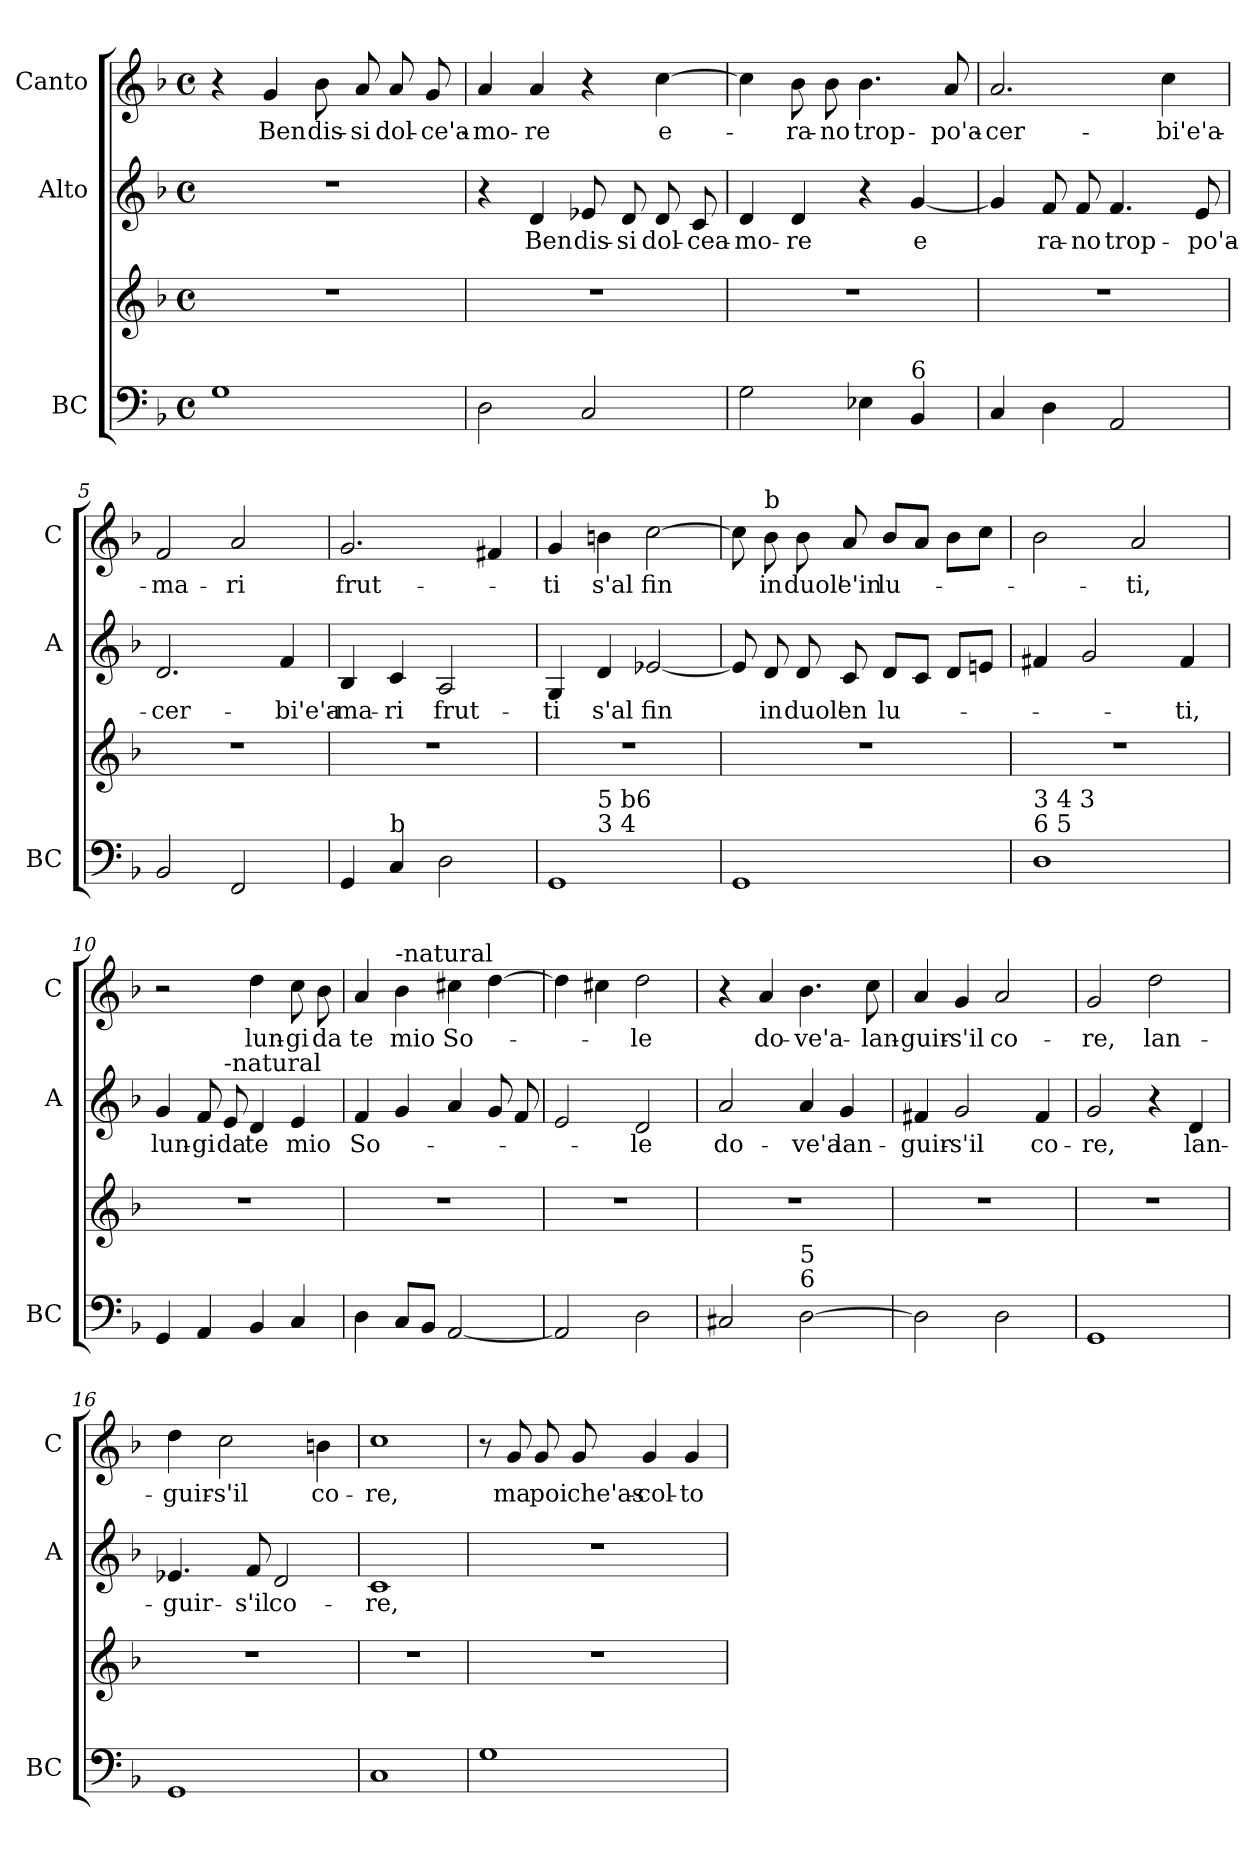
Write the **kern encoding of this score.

**kern	**kern	**kern	**text	**kern	**text
*part3	*part3	*part2	*part2	*part1	*part1
*staff4	*staff3	*staff2	*staff2	*staff1	*staff1
*I"BC	*	*I"Alto	*	*I"Canto	*
*I'BC	*	*I'A	*	*I'C	*
*clefF4	*clefG2	*clefG2	*	*clefG2	*
*k[b-]	*k[b-]	*k[b-]	*	*k[b-]	*
*F:	*F:	*F:	*	*F:	*
*M4/4	*M4/4	*M4/4	*	*M4/4	*
*met(c)	*met(c)	*met(c)	*	*met(c)	*
=1	=1	=1	=1	=1	=1
1G	1r	1r	.	4r	.
!	!	!	!	!	!LO:LY:b
.	.	.	.	4g/	Ben
!	!	!	!	!	!LO:LY:b
.	.	.	.	8b-\	dis-
!	!	!	!	!	!LO:LY:b
.	.	.	.	8a/	-si
!	!	!	!	!	!LO:LY:b
.	.	.	.	8a/	dol-
!	!	!	!	!	!LO:LY:b
.	.	.	.	8g/	-ce'a-
=2	=2	=2	=2	=2	=2
!	!	!	!	!	!LO:LY:b
2D\	1r	4r	.	4a/	-mo-
!	!	!	!LO:LY:b	!	!LO:LY:b
.	.	4d/	Ben	4a/	-re
!	!	!	!LO:LY:b	!	!
2C/	.	8e-X/	dis-	4r	.
!	!	!	!LO:LY:b	!	!
.	.	8d/	-si	.	.
!	!	!	!LO:LY:b	!	!LO:LY:b
.	.	8d/	dol-	[4cc\	e-
!	!	!	!LO:LY:b	!	!
.	.	8c/	-cea-	.	.
=3	=3	=3	=3	=3	=3
!	!	!	!LO:LY:b	!	!
2G\	1r	4d/	-mo-	4cc\]	.
!	!	!	!LO:LY:b	!	!LO:LY:b
.	.	4d/	-re	8b-\	-ra-
!	!	!	!	!	!LO:LY:b
.	.	.	.	8b-\	-no
!	!	!	!	!	!LO:LY:b
4E-X\	.	4r	.	4.b-\	trop-
!LO:TX:a:t=6	!	!	!	!	!
!	!	!	!LO:LY:b	!	!
4BB-/	.	[4g/	e	.	.
!	!	!	!	!	!LO:LY:b
.	.	.	.	8a/	-po'a-
=4	=4	=4	=4	=4	=4
!	!	!	!	!	!LO:LY:b
4C/	1r	4g/]	.	2.a/	-cer-
!	!	!	!LO:LY:b	!	!
4D\	.	8f/	ra-	.	.
!	!	!	!LO:LY:b	!	!
.	.	8f/	-no	.	.
!	!	!	!LO:LY:b	!	!
2AA/	.	4.f/	trop-	.	.
!	!	!	!	!	!LO:LY:b
.	.	.	.	4cc\	-bi'e'a-
!	!	!	!LO:LY:b	!	!
.	.	8e/	-po'a-	.	.
!!LO:LB:g=z
=5	=5	=5	=5	=5	=5
!	!	!	!LO:LY:b	!	!LO:LY:b
2BB-/	1r	2.d/	-cer-	2f/	-ma-
!	!	!	!	!	!LO:LY:b
2FF/	.	.	.	2a/	-ri
!	!	!	!LO:LY:b	!	!
.	.	4f/	-bi'e'a-	.	.
=6	=6	=6	=6	=6	=6
!	!	!	!LO:LY:b	!	!LO:LY:b
4GG/	1r	4B-/	-ma-	2.g/	frut-
!LO:TX:a:t=b	!	!	!	!	!
!	!	!	!LO:LY:b	!	!
4C/	.	4c/	-ri	.	.
!	!	!	!LO:LY:b	!	!
2D\	.	2A/	frut-	.	.
.	.	.	.	4f#X/	.
=7	=7	=7	=7	=7	=7
!	!	!	!LO:LY:b	!	!LO:LY:b
*^	*	*	*	*	*
1GG	4ryy	1r	4G/	-ti	4g/	-ti
!	!LO:TX:a:t=3 4	!	!	!	!	!
!	!LO:TX:a:t=5     b6	!	!	!	!	!
!	!	!	!	!LO:LY:b	!	!LO:LY:b
.	2.ryy	.	4d/	s'al	4bn\	s'al
!	!	!	!	!LO:LY:b	!	!LO:LY:b
.	.	.	[2e-X/	fin	[2cc\	fin
*v	*v	*	*	*	*	*
=8	=8	=8	=8	=8	=8
1GG	1r	8e-/]	.	8cc\]	.
!	!	!	!	!LO:TX:a:t=b	!
!	!	!	!LO:LY:b	!	!LO:LY:b
.	.	8d/	in	8b-\	in
!	!	!	!LO:LY:b	!	!LO:LY:b
.	.	8d/	duol'	8b-\	duol'
!	!	!	!LO:LY:b	!	!LO:LY:b
.	.	8c/	en	8a/	e'in
!	!	!	!LO:LY:b	!	!LO:LY:b
.	.	8d/L	lu-	8b-/L	lu-
.	.	8c/J	.	8a/J	.
.	.	8d/L	.	8b-\L	.
.	.	8en/J	.	8cc\J	.
=9	=9	=9	=9	=9	=9
!LO:TX:a:t=6            5	!	!	!	!	!
!LO:TX:a:t=3      4           3	!	!	!	!	!
1D	1r	4f#X/	.	2b-\	.
.	.	2g/	.	.	.
!	!	!	!	!	!LO:LY:b
.	.	.	.	2a/	-ti,
!	!	!	!LO:LY:b	!	!
.	.	4f#/	-ti,	.	.
!!LO:LB:g=z
=10	=10	=10	=10	=10	=10
!	!	!	!LO:LY:b	!	!
4GG/	1r	4g/	lun-	2r	.
!	!	!	!LO:LY:b	!	!
4AA/	.	8f/	-gi	.	.
!	!	!LO:TX:a:t=-natural	!	!	!
!	!	!	!LO:LY:b	!	!
.	.	8e/	da	.	.
!	!	!	!LO:LY:b	!	!LO:LY:b
4BB-/	.	4d/	te	4dd\	lun-
!	!	!	!LO:LY:b	!	!LO:LY:b
4C/	.	4e/	mio	8cc\	-gi
!	!	!	!	!	!LO:LY:b
.	.	.	.	8b-\	da
=11	=11	=11	=11	=11	=11
!	!	!	!LO:LY:b	!	!LO:LY:b
4D\	1r	4f/	So-	4a/	te
!	!	!	!	!LO:TX:a:t=-natural	!
!	!	!	!	!	!LO:LY:b
8C/L	.	4g/	.	4b-\	mio
8BB-/J	.	.	.	.	.
!	!	!	!	!	!LO:LY:b
[2AA/	.	4a/	.	4cc#X\	So-
.	.	8g/	.	[4dd\	.
.	.	8f/	.	.	.
=12	=12	=12	=12	=12	=12
2AA/]	1r	2e/	.	4dd\]	.
.	.	.	.	4cc#X\	.
!	!	!	!LO:LY:b	!	!LO:LY:b
2D\	.	2d/	-le	2dd\	-le
=13	=13	=13	=13	=13	=13
!	!	!	!LO:LY:b	!	!
2C#X/	1r	2a/	do-	4r	.
!	!	!	!	!	!LO:LY:b
.	.	.	.	4a/	do-
!LO:TX:a:t=6	!	!	!	!	!
!LO:TX:a:t=5	!	!	!	!	!
!	!	!	!LO:LY:b	!	!LO:LY:b
[2D\	.	4a/	-ve'a	4.b-\	-ve'a-
!	!	!	!LO:LY:b	!	!
.	.	4g/	lan-	.	.
!	!	!	!	!	!LO:LY:b
.	.	.	.	8cc\	-lan-
=14	=14	=14	=14	=14	=14
!	!	!	!LO:LY:b	!	!LO:LY:b
2D\]	1r	4f#X/	-guir-	4a/	-guir-
!	!	!	!LO:LY:b	!	!LO:LY:b
.	.	2g/	-s'il	4g/	-s'il
!	!	!	!	!	!LO:LY:b
2D\	.	.	.	2a/	co-
!	!	!	!LO:LY:b	!	!
.	.	4f#/	co-	.	.
!!LO:PB:g=z
=15	=15	=15	=15	=15	=15
!	!	!	!LO:LY:b	!	!LO:LY:b
1GG	1r	2g/	-re,	2g/	-re,
!	!	!	!	!	!LO:LY:b
.	.	4r	.	2dd\	lan-
!	!	!	!LO:LY:b	!	!
.	.	4d/	lan-	.	.
=16	=16	=16	=16	=16	=16
!	!	!	!LO:LY:b	!	!LO:LY:b
1GG	1r	4.e-X/	-guir-	4dd\	-guir-
!	!	!	!	!	!LO:LY:b
.	.	.	.	2cc\	-s'il
!	!	!	!LO:LY:b	!	!
.	.	8f/	-s'il	.	.
!	!	!	!LO:LY:b	!	!
.	.	2d/	co-	.	.
!	!	!	!	!	!LO:LY:b
.	.	.	.	4bn\	co-
=17	=17	=17	=17	=17	=17
!	!	!	!LO:LY:b	!	!LO:LY:b
1C	1r	1c	-re,	1cc	-re,
=18	=18	=18	=18	=18	=18
1G	1r	1r	.	8r	.
!	!	!	!	!	!LO:LY:b
.	.	.	.	8g/	ma
!	!	!	!	!	!LO:LY:b
.	.	.	.	8g/	poi
!	!	!	!	!	!LO:LY:b
.	.	.	.	8g/	che'as-
!	!	!	!	!	!LO:LY:b
.	.	.	.	4g/	-col-
!	!	!	!	!	!LO:LY:b
.	.	.	.	4g/	-to
=	=	=	=	=	=
*-	*-	*-	*-	*-	*-
